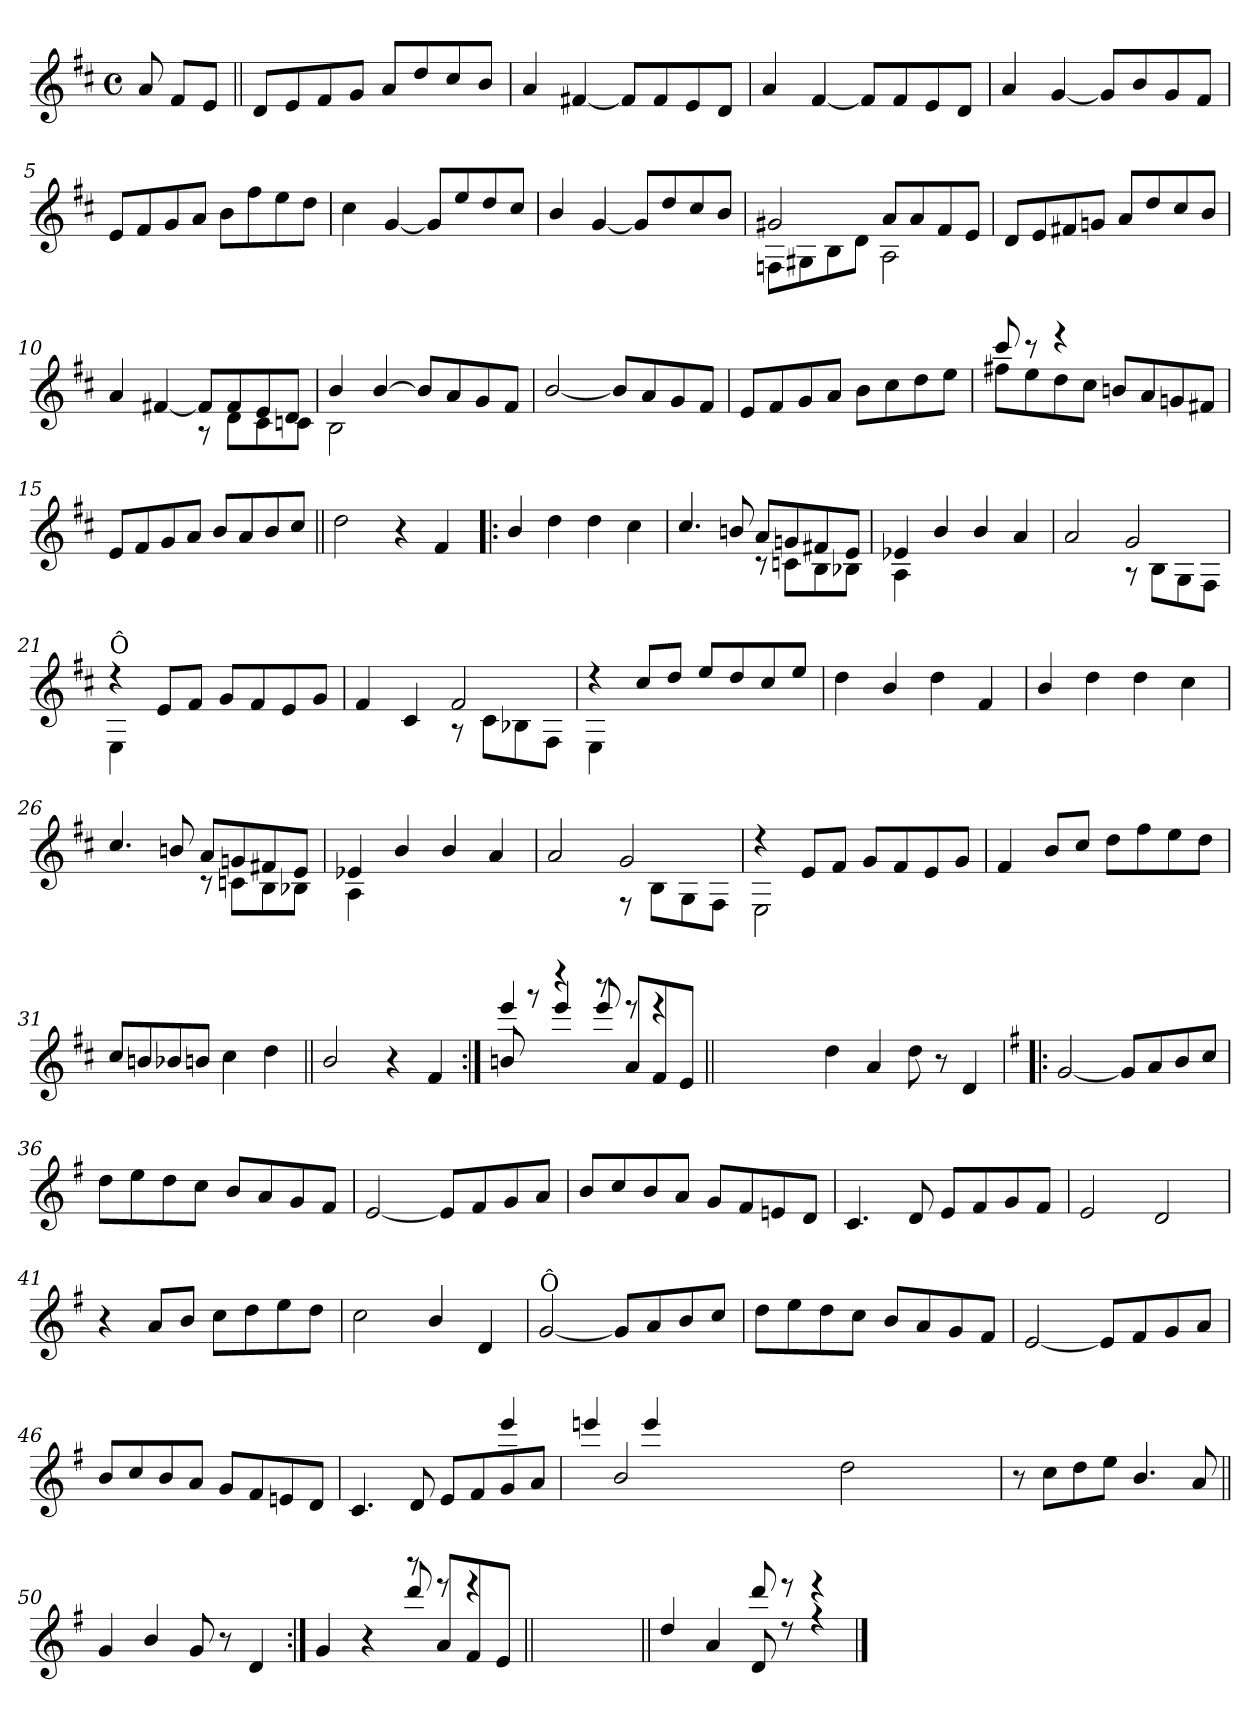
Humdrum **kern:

**kern
*part1
*staff1
*clefG2
*k[f#c#]
*D:
*M4/4
*met(c)
=
8a/
8f#/L
8e/J
=1||
8d/L
8e/
8f#/
8g/J
8a/L
8dd/
8cc#/
8b/J
=2
4a/
[4f#X/
8f#/L]
8f#/
8e/
8d/J
=3
4a/
[4f#/
8f#/L]
8f#/
8e/
8d/J
!!LO:LB:g=z
=4
4a/
[4g/
8g/L]
8b/
8g/
8f#/J
=5
8e/L
8f#/
8g/
8a/J
8b\L
8ff#\
8ee\
8dd\J
=6
4cc#\
[4g/
8g/L]
8ee/
8dd/
8cc#/J
=7
4b/
[4g/
8g/L]
8dd/
8cc#/
8b/J
!!LO:LB:g=z
=8
*^
2g#X/	8Fn\L
.	8G#X\
.	8B\
.	8d\J
8a/L	2A\
8a/	.
8f#/	.
8e/J	.
*v	*v
=9
8d/L
8e/
8f#X/
8gn/J
8a/L
8dd/
8cc#/
8b/J
=10
*^
4a/	2ryy
[>4f#X/	.
8f#/L]	8rA
8f#/	8d\L
8e/	8c#\
8d/J	8cn\J
=11	=11
4b/	2B\
[>4b/	.
8b/L]	2ryy
8a/	.
8g/	.
8f#/J	.
*v	*v
!!LO:LB:g=z
=12
[2b/
8b/L]
8a/
8g/
8f#/J
=13
8e/L
8f#/
8g/
8a/J
8b\L
8cc#\
8dd\
8ee\J
=14
*^
8ff#X\L	8ccc#!/
8ee\	8rccc
8dd\	4rddd
8cc#\J	.
8bn/L	2ryy
8a/	.
8gn/	.
8f#X/J	.
*v	*v
=15
8e/L
8f#/
8g/
8a/J
8b/L
8a/
8b/
8cc#/J
!!LO:LB:g=z
=16||
2dd\
4r
4f#/
=17!|:
4b/
4dd\
4dd\
4cc#\
=18
*^
4.cc#/	2ryy
8bn/	.
8a/L	8rc
8gn/	8cn\L
8f#X/	8B\
8e/J	8B-X\J
=19	=19
4e-X/	4A\
4b/	4ryy
4b/	2ryy
4a/	.
!!LO:LB:g=z	!!
=20	=20
2a/	2ryy
2g/	8rG
.	8B\L
.	8G\
.	8F#\J
=21	=21
!LO:TX:a:t=Ô	!
4r	4E\
8e/L	2.ryy
8f#/J	.
8g/L	.
8f#/	.
8e/	.
8g/J	.
=22	=22
4f#/	2ryy
4c#/	.
2f#/	8rG
.	8c#\L
.	8B-X\
.	8F#\J
=23	=23
4r	4E\
8cc#/L	2.ryy
8dd/J	.
8ee/L	.
8dd/	.
8cc#/	.
8ee/J	.
*v	*v
!!LO:LB:g=z
=24
4dd\
4b/
4dd\
4f#/
=25
4b/
4dd\
4dd\
4cc#\
=26
*^
4.cc#/	2ryy
8bn/	.
8a/L	8rc
8gn/	8cn\L
8f#X/	8B\
8e/J	8B-X\J
=27	=27
4e-X/	4A\
4b/	4ryy
4b/	2ryy
4a/	.
!!LO:LB:g=z	!!
=28	=28
2a/	2ryy
2g/	8rF
.	8B\L
.	8G\
.	8F#\J
=29	=29
4r	2E\
8e/L	.
8f#/J	.
8g/L	2ryy
8f#/	.
8e/	.
8g/J	.
*v	*v
=30
4f#/
8b/L
8cc#/J
8dd\L
8ff#\
8ee\
8dd\J
=31
8cc#/L
8bn/
8b-X/
8bn/J
4cc#\
4dd\
!!LO:LB:g=z
=32||
2b/
4r
4f#/
=33:|!
*^
8bn/	4eee!/
8r	.
4r	4eee!/
8r	8eee!/
8a/L	8reee
8f#/	4reee
8e/J	.
*v	*v
=33X331||
1ryy
!!LO:PB:g=z
=34-
4dd\
4a/
8dd\
8r
4d/
=35!|:
*k[f#]
*G:
[2g/
8g/L]
8a/
8b/
8cc/J
=36
8dd\L
8ee\
8dd\
8cc\J
8b/L
8a/
8g/
8f#/J
=37
[2e/
8e/L]
8f#/
8g/
8a/J
!!LO:LB:g=z
=38
8b/L
8cc/
8b/
8a/J
8g/L
8f#/
8en/
8d/J
=39
4.c/
8d/
8e/L
8f#/
8g/
8f#/J
=40
2e/
2d/
=41
4r
8a/L
8b/J
8cc\L
8dd\
8ee\
8dd\J
!!LO:LB:g=z
=42
2cc\
4b/
4d/
=43
!LO:TX:a:t=Ô
[2g/
8g/L]
8a/
8b/
8cc/J
=44
8dd\L
8ee\
8dd\
8cc\J
8b/L
8a/
8g/
8f#/J
=45
[2e/
8e/L]
8f#/
8g/
8a/J
!!LO:LB:g=z
=46
8b/L
8cc/
8b/
8a/J
8g/L
8f#/
8en/
8d/J
=47
*^
4.c/	2.ryy
8d/	.
8e/L	.
8f#/	.
8g/	4eee!/
8a/J	.
=48	=48
8ryy	4eeen!/
2b/	.
.	4eee!/
.	2ryy
8ryy	.
8ryy	.
8ryy	.
8ryy	1ryy
2dd\	.
8ryy	.
8ryy	.
8ryy	.
*v	*v
=49
8r
8cc\L
8dd\
8ee\J
4.b/
8a/
!!LO:LB:g=z
=50||
4g/
4b/
8g/
8r
4d/
=51:|!
*^
4g/	2ryy
4r	.
8r	8ddd!/
8a/L	8rddd
8f#/	4rddd
8e/J	.
*v	*v
=51X512||
1ryy
=52||
*^
4dd/	2ryy
4a/	.
8d/	8ddd!/
8r	8rddd
4r	4rddd
*v	*v
==
*-
